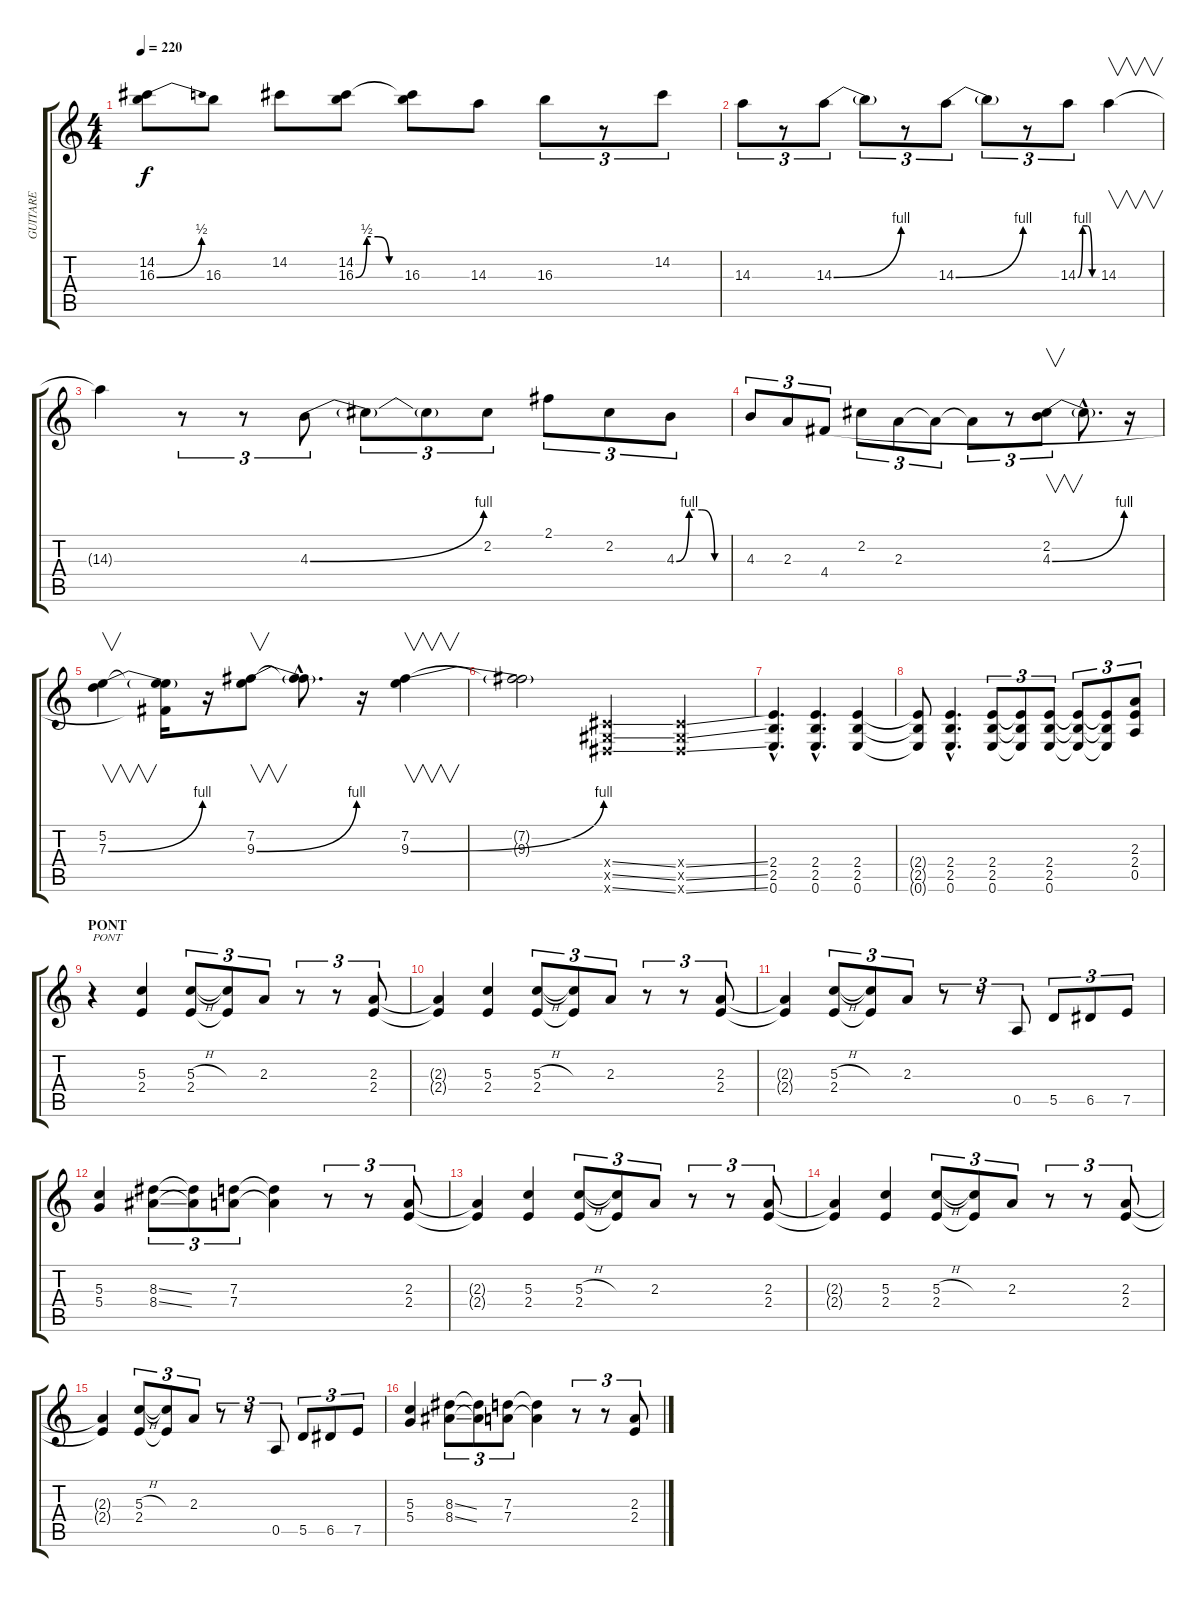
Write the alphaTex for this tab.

\track ("GUITARE" "GUITARE") {instrument distortionguitar}
\staff {score tabs}
\tuning (E4 B3 G3 D3 A2 E2) {hide}
\ts (4 4)
\tempo 220
\clef g2
\ks c
(14.2 16.3{be (bend 0 0 60 2)}).8{dy f} 16.3.8 14.2.8 (14.2 16.3{be (custom 0 0 15 2 30 2 45 0 60 0)}).8 (14.2{t} 16.3).8 14.3.8 16.3.8{tu (3 2)} r.8{tu (3 2)} 14.2.8{tu (3 2)} |
14.3.8{tu (3 2)} r.8{tu (3 2)} 14.3{be (bend 0 0 60 4)}.8{tu (3 2)} 14.3{t}.8{tu (3 2)} r.8{tu (3 2)} 14.3{be (bend 0 0 60 4)}.8{tu (3 2)} 14.3{t}.8{tu (3 2)} r.8{tu (3 2)} 14.3{be (custom 0 0 15 4 30 4 45 0 60 0)}.8{tu (3 2)} 14.3.4{v} |
14.3{t}.4 r.8{tu (3 2)} r.8{tu (3 2)} 4.3{be (bend 0 0 60 4)}.8{tu (3 2)} 4.3{t}.8{tu (3 2)} 4.3{t}.8{tu (3 2)} 2.2.8{tu (3 2)} 2.1.8{tu (3 2)} 2.2.8{tu (3 2)} 4.3{be (custom 0 0 15 4 30 4 45 0 60 0)}.8{tu (3 2)} |
4.3.8{tu (3 2)} 2.3.8{tu (3 2)} 4.4.8{tu (3 2)} 2.2.8{tu (3 2)} 2.3.8{tu (3 2)} 2.3{t}.8{tu (3 2)} 2.3{t}.8{tu (3 2)} r.8{tu (3 2)} (2.2 4.3{be (bend 0 0 60 4)}).8{v tu (3 2)} 4.3{hac t}.8{d} r.16 |
(5.2 7.3{be (bend 0 0 60 4)}).4{v} (5.2{t} 7.3{t} 4.4{t}).16 r.16 (7.2 9.3{be (bend 0 0 60 4)}).8{v} (7.2{hac t} 9.3{hac t}).8{d} r.16 (7.2 9.3{be (bend 0 0 60 4)}).4{v} |
(7.2{t} 9.3{t}).2 (-1.4{ss x} -1.5{ss x} -1.6{ss x}).4 (-1.4{ss x} -1.5{ss x} -1.6{ss x}).4 |
(2.4{hac} 2.5{hac} 0.6{hac}).4{d} (2.4{hac} 2.5{hac} 0.6{hac}).4{d} (2.4 2.5 0.6).4 |
(2.4{t} 2.5{t} 0.6{t}).8 (2.4{hac} 2.5{hac} 0.6{hac}).4{d} (2.4 2.5 0.6).8{tu (3 2)} (2.4{t} 2.5{t} 0.6{t}).8{tu (3 2)} (2.4 2.5 0.6).8{tu (3 2)} (2.4{t} 2.5{t} 0.6{t}).8{tu (3 2)} (2.4{t} 2.5{t} 0.6{t}).8{tu (3 2)} (2.3 2.4 0.5).8{tu (3 2)} |
\section ("" "PONT")
r.4{txt "PONT" volume 12 instrument electricguitarjazz} (5.3 2.4).4 (5.3{h} 2.4).8{tu (3 2)} (5.3{t} 2.4{t}).8{tu (3 2)} 2.3.8{tu (3 2)} r.8{tu (3 2)} r.8{tu (3 2)} (2.3 2.4).8{tu (3 2)} |
(2.3{t} 2.4{t}).4 (5.3 2.4).4 (5.3{h} 2.4).8{tu (3 2)} (5.3{t} 2.4{t}).8{tu (3 2)} 2.3.8{tu (3 2)} r.8{tu (3 2)} r.8{tu (3 2)} (2.3 2.4).8{tu (3 2)} |
(2.3{t} 2.4{t}).4 (5.3{h} 2.4).8{tu (3 2)} (5.3{t} 2.4{t}).8{tu (3 2)} 2.3.8{tu (3 2)} r.8{tu (3 2)} r.8{tu (3 2)} 0.5.8{tu (3 2)} 5.5.8{tu (3 2)} 6.5.8{tu (3 2)} 7.5.8{tu (3 2)} |
(5.3 5.4).4 (8.3{ss} 8.4{ss}).8{tu (3 2)} (8.3{t} 8.4{t}).8{tu (3 2)} (7.3 7.4).8{tu (3 2)} (7.3{t} 7.4{t}).4 r.8{tu (3 2)} r.8{tu (3 2)} (2.3 2.4).8{tu (3 2)} |
(2.3{t} 2.4{t}).4 (5.3 2.4).4 (5.3{h} 2.4).8{tu (3 2)} (5.3{t} 2.4{t}).8{tu (3 2)} 2.3.8{tu (3 2)} r.8{tu (3 2)} r.8{tu (3 2)} (2.3 2.4).8{tu (3 2)} |
(2.3{t} 2.4{t}).4 (5.3 2.4).4 (5.3{h} 2.4).8{tu (3 2)} (5.3{t} 2.4{t}).8{tu (3 2)} 2.3.8{tu (3 2)} r.8{tu (3 2)} r.8{tu (3 2)} (2.3 2.4).8{tu (3 2)} |
(2.3{t} 2.4{t}).4 (5.3{h} 2.4).8{tu (3 2)} (5.3{t} 2.4{t}).8{tu (3 2)} 2.3.8{tu (3 2)} r.8{tu (3 2)} r.8{tu (3 2)} 0.5.8{tu (3 2)} 5.5.8{tu (3 2)} 6.5.8{tu (3 2)} 7.5.8{tu (3 2)} |
(5.3 5.4).4 (8.3{ss} 8.4{ss}).8{tu (3 2)} (8.3{t} 8.4{t}).8{tu (3 2)} (7.3 7.4).8{tu (3 2)} (7.3{t} 7.4{t}).4 r.8{tu (3 2)} r.8{tu (3 2)} (2.3 2.4).8{tu (3 2)}
